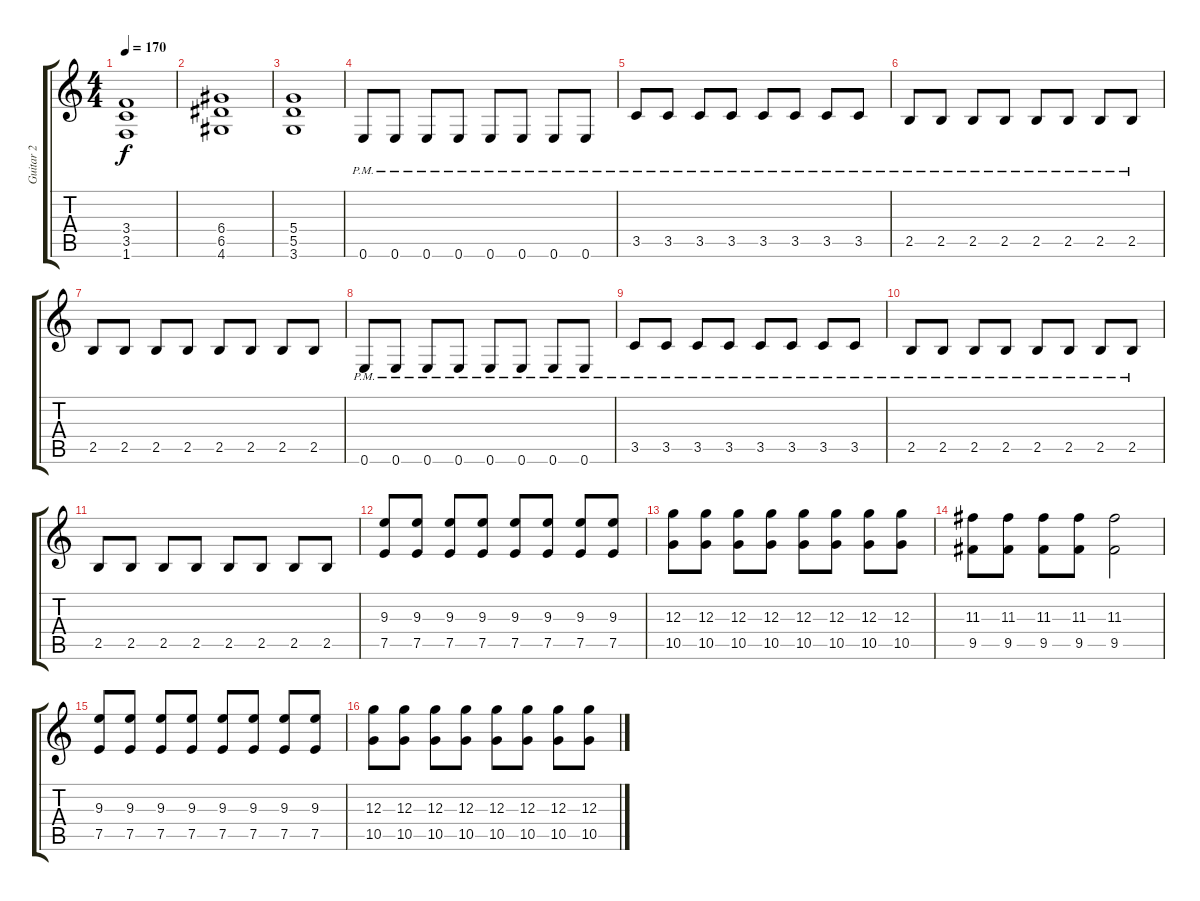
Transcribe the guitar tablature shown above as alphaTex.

\track ("Guitar 2" "Guitar 2") {instrument distortionguitar}
\staff {score tabs}
\tuning (E4 B3 G3 D3 A2 E2) {hide}
\ts (4 4)
\tempo 170
\clef g2
\ks c
(3.4 3.5 1.6).1{dy f} |
(6.4 6.5 4.6).1 |
(5.4 5.5 3.6).1 |
0.6{pm}.8 0.6{pm}.8 0.6{pm}.8 0.6{pm}.8 0.6{pm}.8 0.6{pm}.8 0.6{pm}.8 0.6{pm}.8 |
3.5{pm}.8 3.5{pm}.8 3.5{pm}.8 3.5{pm}.8 3.5{pm}.8 3.5{pm}.8 3.5{pm}.8 3.5{pm}.8 |
2.5{pm}.8 2.5{pm}.8 2.5{pm}.8 2.5{pm}.8 2.5{pm}.8 2.5{pm}.8 2.5{pm}.8 2.5{pm}.8 |
2.5.8 2.5.8 2.5.8 2.5.8 2.5.8 2.5.8 2.5.8 2.5.8 |
0.6{pm}.8 0.6{pm}.8 0.6{pm}.8 0.6{pm}.8 0.6{pm}.8 0.6{pm}.8 0.6{pm}.8 0.6{pm}.8 |
3.5{pm}.8 3.5{pm}.8 3.5{pm}.8 3.5{pm}.8 3.5{pm}.8 3.5{pm}.8 3.5{pm}.8 3.5{pm}.8 |
2.5{pm}.8 2.5{pm}.8 2.5{pm}.8 2.5{pm}.8 2.5{pm}.8 2.5{pm}.8 2.5{pm}.8 2.5{pm}.8 |
2.5.8 2.5.8 2.5.8 2.5.8 2.5.8 2.5.8 2.5.8 2.5.8 |
(9.3 7.5).8 (9.3 7.5).8 (9.3 7.5).8 (9.3 7.5).8 (9.3 7.5).8 (9.3 7.5).8 (9.3 7.5).8 (9.3 7.5).8 |
(12.3 10.5).8 (12.3 10.5).8 (12.3 10.5).8 (12.3 10.5).8 (12.3 10.5).8 (12.3 10.5).8 (12.3 10.5).8 (12.3 10.5).8 |
(11.3 9.5).8 (11.3 9.5).8 (11.3 9.5).8 (11.3 9.5).8 (11.3 9.5).2 |
(9.3 7.5).8 (9.3 7.5).8 (9.3 7.5).8 (9.3 7.5).8 (9.3 7.5).8 (9.3 7.5).8 (9.3 7.5).8 (9.3 7.5).8 |
(12.3 10.5).8 (12.3 10.5).8 (12.3 10.5).8 (12.3 10.5).8 (12.3 10.5).8 (12.3 10.5).8 (12.3 10.5).8 (12.3 10.5).8
